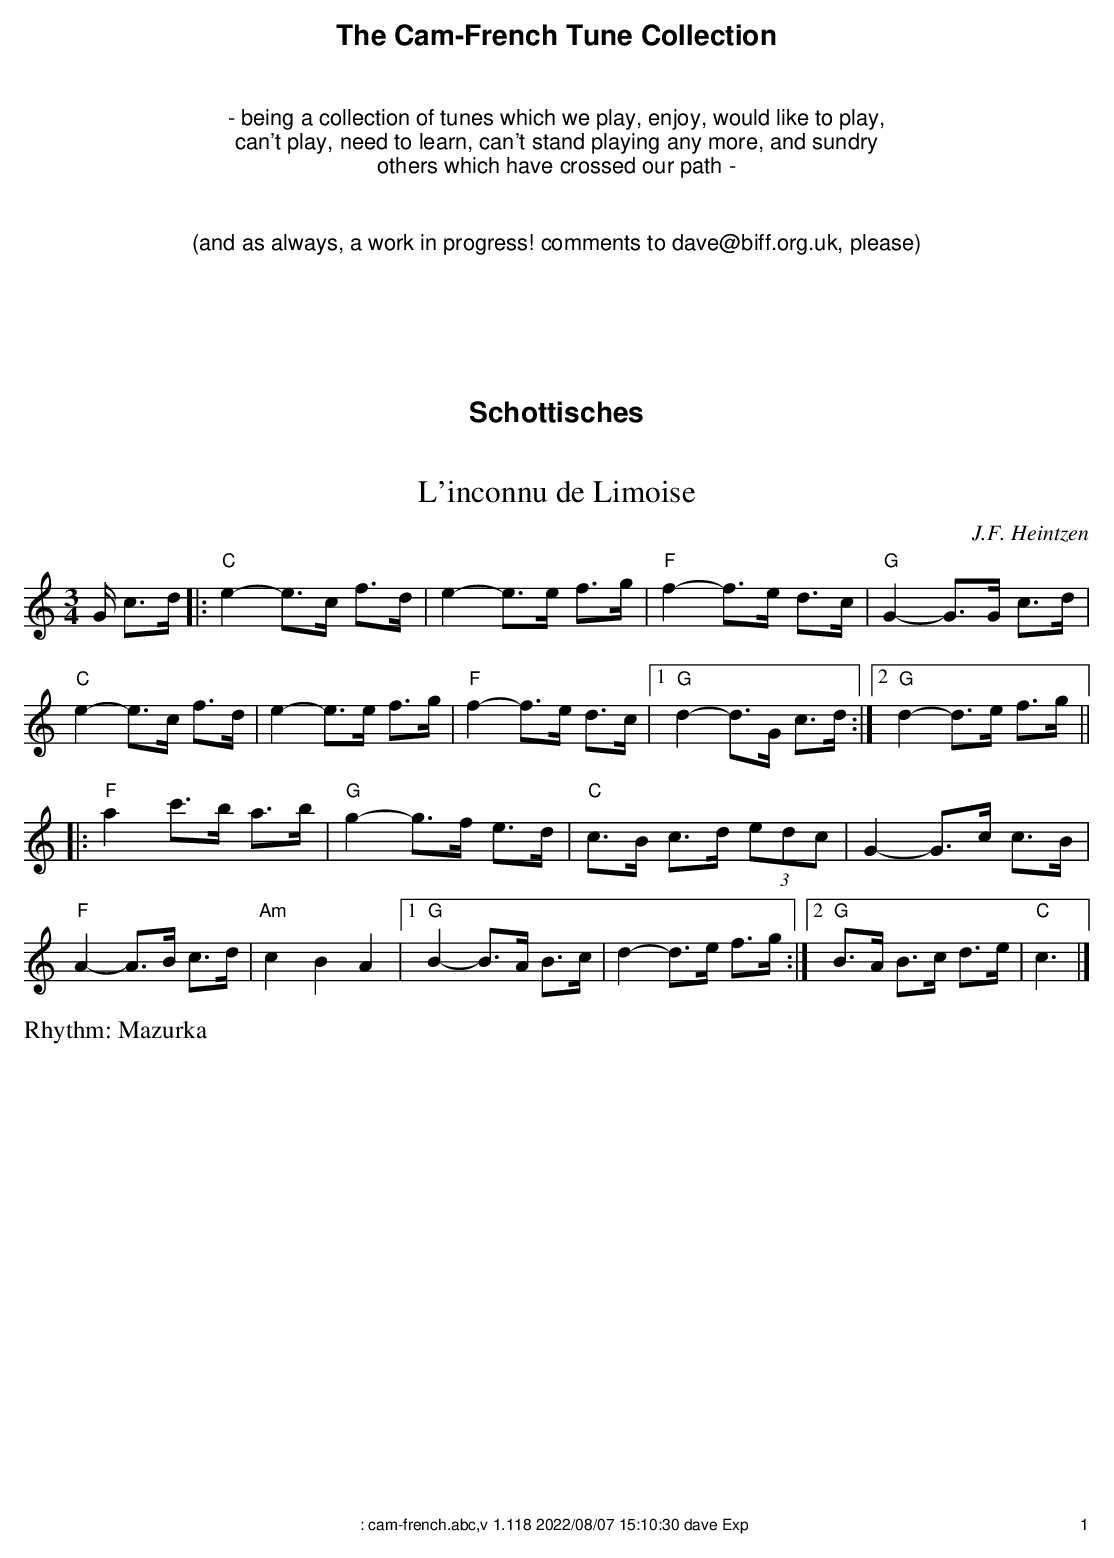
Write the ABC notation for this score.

X:1
T:L'inconnu de Limoise
C:J.F. Heintzen
M:3/4
L:1/8
K:C
G/ c>d|:"C"e2-e>c f>d|e2-e>e f>g|"F"f2-f>e d>c|"G"G2-G>G c>d|
"C"e2-e>c f>d|e2-e>e f>g|"F"f2-f>e d>c|1 "G"d2-d>G c>d:|2 "G"d2-d>e f>g||
|:"F"a2 c'>b a>b|"G"g2-g>f e>d|"C"c>B c>d (3edc|G2-G>c c>B|
"F"A2-A>B c>d|"Am"c2B2A2|1 "G"B2-B>A B>c|d2-d>e f>g:|2 "G"B>A B>c d>e|"C"c3|]
